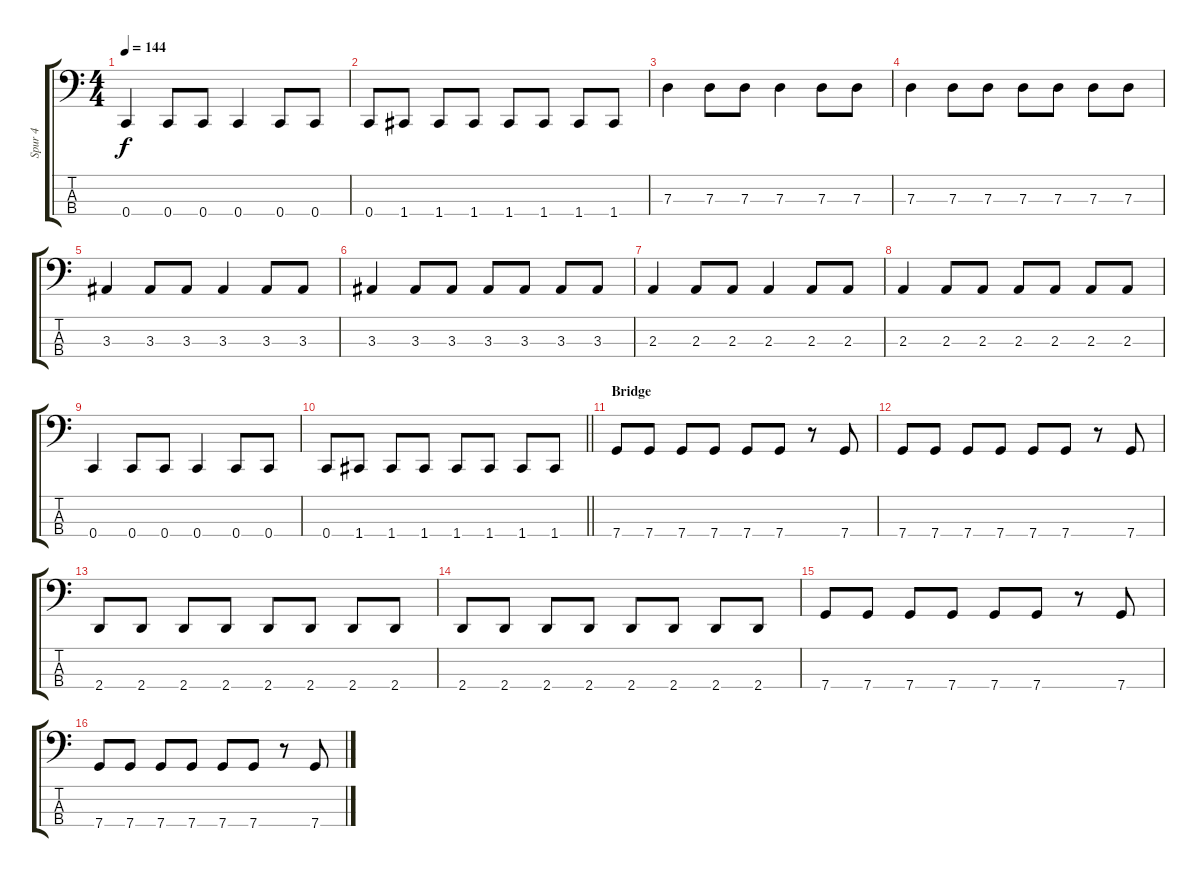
\track ("Spur 4" "Spur 4") {instrument electricbasspick}
\staff {score tabs}
\tuning (F2 C2 G1 C1) {hide}
\ts (4 4)
\tempo 144
\clef f4
\ks c
0.4.4{dy f} 0.4.8 0.4.8 0.4.4 0.4.8 0.4.8 |
0.4.8 1.4.8 1.4.8 1.4.8 1.4.8 1.4.8 1.4.8 1.4.8 |
7.3.4 7.3.8 7.3.8 7.3.4 7.3.8 7.3.8 |
7.3.4 7.3.8 7.3.8 7.3.8 7.3.8 7.3.8 7.3.8 |
3.3.4 3.3.8 3.3.8 3.3.4 3.3.8 3.3.8 |
3.3.4 3.3.8 3.3.8 3.3.8 3.3.8 3.3.8 3.3.8 |
2.3.4 2.3.8 2.3.8 2.3.4 2.3.8 2.3.8 |
2.3.4 2.3.8 2.3.8 2.3.8 2.3.8 2.3.8 2.3.8 |
0.4.4 0.4.8 0.4.8 0.4.4 0.4.8 0.4.8 |
\barLineRight lightlight
0.4.8 1.4.8 1.4.8 1.4.8 1.4.8 1.4.8 1.4.8 1.4.8 |
\section ("" "Bridge")
7.4.8 7.4.8 7.4.8 7.4.8 7.4.8 7.4.8 r.8 7.4.8 |
7.4.8 7.4.8 7.4.8 7.4.8 7.4.8 7.4.8 r.8 7.4.8 |
2.4.8 2.4.8 2.4.8 2.4.8 2.4.8 2.4.8 2.4.8 2.4.8 |
2.4.8 2.4.8 2.4.8 2.4.8 2.4.8 2.4.8 2.4.8 2.4.8 |
7.4.8 7.4.8 7.4.8 7.4.8 7.4.8 7.4.8 r.8 7.4.8 |
7.4.8 7.4.8 7.4.8 7.4.8 7.4.8 7.4.8 r.8 7.4.8
